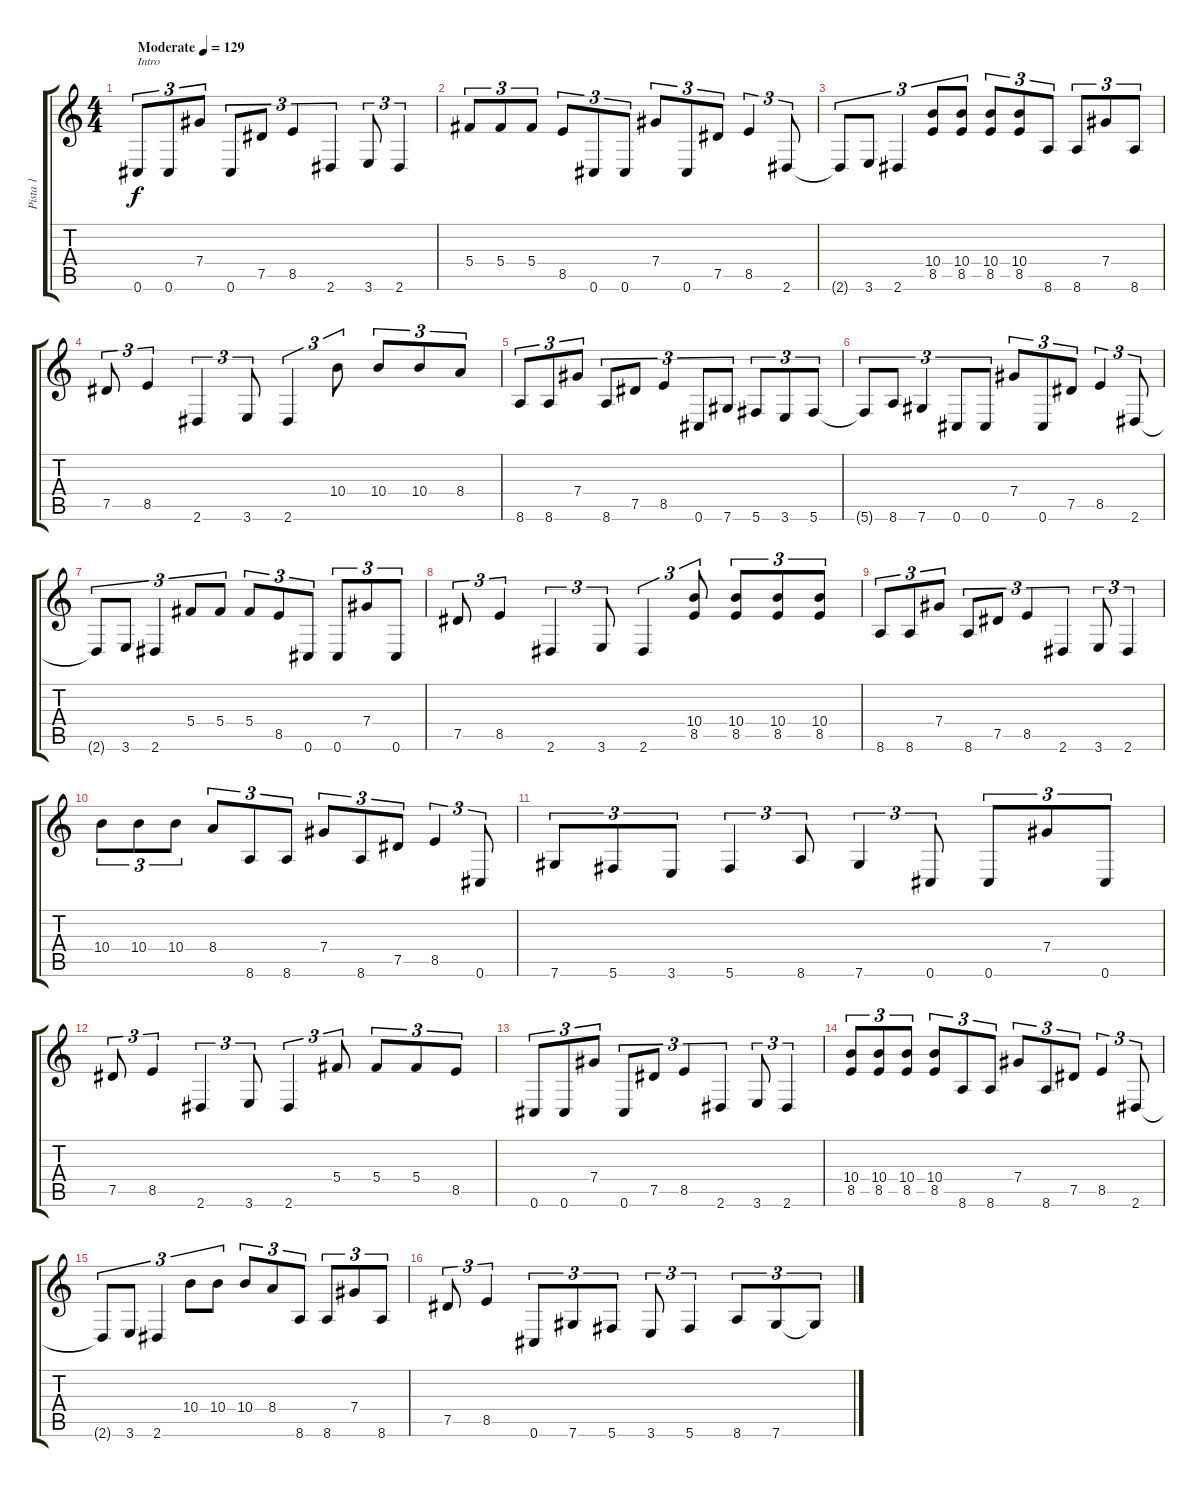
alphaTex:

\track ("Pista 1" "Pista 1") {instrument distortionguitar}
\staff {score tabs}
\tuning (Eb4 Bb3 Gb3 Db3 Ab2 Db2) {hide}
\ts (4 4)
\tempo (129 "Moderate")
\clef g2
\ks c
0.6.8{tu (3 2) txt "Intro" dy f instrument distortionguitar} 0.6.8{tu (3 2)} 7.4.8{tu (3 2)} 0.6.8{tu (3 2)} 7.5.8{tu (3 2)} 8.5.4{tu (3 2)} 2.6.4{tu (3 2)} 3.6.8{tu (3 2)} 2.6.4{tu (3 2)} |
5.4.8{tu (3 2)} 5.4.8{tu (3 2)} 5.4.8{tu (3 2)} 8.5.8{tu (3 2)} 0.6.8{tu (3 2)} 0.6.8{tu (3 2)} 7.4.8{tu (3 2)} 0.6.8{tu (3 2)} 7.5.8{tu (3 2)} 8.5.4{tu (3 2)} 2.6.8{tu (3 2)} |
2.6{t}.8{tu (3 2)} 3.6.8{tu (3 2)} 2.6.4{tu (3 2)} (10.4 8.5).8{tu (3 2)} (10.4 8.5).8{tu (3 2)} (10.4 8.5).8{tu (3 2)} (10.4 8.5).8{tu (3 2)} 8.6.8{tu (3 2)} 8.6.8{tu (3 2)} 7.4.8{tu (3 2)} 8.6.8{tu (3 2)} |
7.5.8{tu (3 2)} 8.5.4{tu (3 2)} 2.6.4{tu (3 2)} 3.6.8{tu (3 2)} 2.6.4{tu (3 2)} 10.4.8{tu (3 2)} 10.4.8{tu (3 2)} 10.4.8{tu (3 2)} 8.4.8{tu (3 2)} |
8.6.8{tu (3 2)} 8.6.8{tu (3 2)} 7.4.8{tu (3 2)} 8.6.8{tu (3 2)} 7.5.8{tu (3 2)} 8.5.4{tu (3 2)} 0.6.8{tu (3 2)} 7.6.8{tu (3 2)} 5.6.8{tu (3 2)} 3.6.8{tu (3 2)} 5.6.8{tu (3 2)} |
5.6{t}.8{tu (3 2)} 8.6.8{tu (3 2)} 7.6.4{tu (3 2)} 0.6.8{tu (3 2)} 0.6.8{tu (3 2)} 7.4.8{tu (3 2)} 0.6.8{tu (3 2)} 7.5.8{tu (3 2)} 8.5.4{tu (3 2)} 2.6.8{tu (3 2)} |
2.6{t}.8{tu (3 2)} 3.6.8{tu (3 2)} 2.6.4{tu (3 2)} 5.4.8{tu (3 2)} 5.4.8{tu (3 2)} 5.4.8{tu (3 2)} 8.5.8{tu (3 2)} 0.6.8{tu (3 2)} 0.6.8{tu (3 2)} 7.4.8{tu (3 2)} 0.6.8{tu (3 2)} |
7.5.8{tu (3 2)} 8.5.4{tu (3 2)} 2.6.4{tu (3 2)} 3.6.8{tu (3 2)} 2.6.4{tu (3 2)} (10.4 8.5).8{tu (3 2)} (10.4 8.5).8{tu (3 2)} (10.4 8.5).8{tu (3 2)} (10.4 8.5).8{tu (3 2)} |
8.6.8{tu (3 2)} 8.6.8{tu (3 2)} 7.4.8{tu (3 2)} 8.6.8{tu (3 2)} 7.5.8{tu (3 2)} 8.5.4{tu (3 2)} 2.6.4{tu (3 2)} 3.6.8{tu (3 2)} 2.6.4{tu (3 2)} |
10.4.8{tu (3 2)} 10.4.8{tu (3 2)} 10.4.8{tu (3 2)} 8.4.8{tu (3 2)} 8.6.8{tu (3 2)} 8.6.8{tu (3 2)} 7.4.8{tu (3 2)} 8.6.8{tu (3 2)} 7.5.8{tu (3 2)} 8.5.4{tu (3 2)} 0.6.8{tu (3 2)} |
7.6.8{tu (3 2)} 5.6.8{tu (3 2)} 3.6.8{tu (3 2)} 5.6.4{tu (3 2)} 8.6.8{tu (3 2)} 7.6.4{tu (3 2)} 0.6.8{tu (3 2)} 0.6.8{tu (3 2)} 7.4.8{tu (3 2)} 0.6.8{tu (3 2)} |
7.5.8{tu (3 2)} 8.5.4{tu (3 2)} 2.6.4{tu (3 2)} 3.6.8{tu (3 2)} 2.6.4{tu (3 2)} 5.4.8{tu (3 2)} 5.4.8{tu (3 2)} 5.4.8{tu (3 2)} 8.5.8{tu (3 2)} |
0.6.8{tu (3 2)} 0.6.8{tu (3 2)} 7.4.8{tu (3 2)} 0.6.8{tu (3 2)} 7.5.8{tu (3 2)} 8.5.4{tu (3 2)} 2.6.4{tu (3 2)} 3.6.8{tu (3 2)} 2.6.4{tu (3 2)} |
(10.4 8.5).8{tu (3 2)} (10.4 8.5).8{tu (3 2)} (10.4 8.5).8{tu (3 2)} (10.4 8.5).8{tu (3 2)} 8.6.8{tu (3 2)} 8.6.8{tu (3 2)} 7.4.8{tu (3 2)} 8.6.8{tu (3 2)} 7.5.8{tu (3 2)} 8.5.4{tu (3 2)} 2.6.8{tu (3 2)} |
2.6{t}.8{tu (3 2)} 3.6.8{tu (3 2)} 2.6.4{tu (3 2)} 10.4.8{tu (3 2)} 10.4.8{tu (3 2)} 10.4.8{tu (3 2)} 8.4.8{tu (3 2)} 8.6.8{tu (3 2)} 8.6.8{tu (3 2)} 7.4.8{tu (3 2)} 8.6.8{tu (3 2)} |
7.5.8{tu (3 2)} 8.5.4{tu (3 2)} 0.6.8{tu (3 2)} 7.6.8{tu (3 2)} 5.6.8{tu (3 2)} 3.6.8{tu (3 2)} 5.6.4{tu (3 2)} 8.6.8{tu (3 2)} 7.6.8{tu (3 2)} 7.6{t}.8{tu (3 2)}
